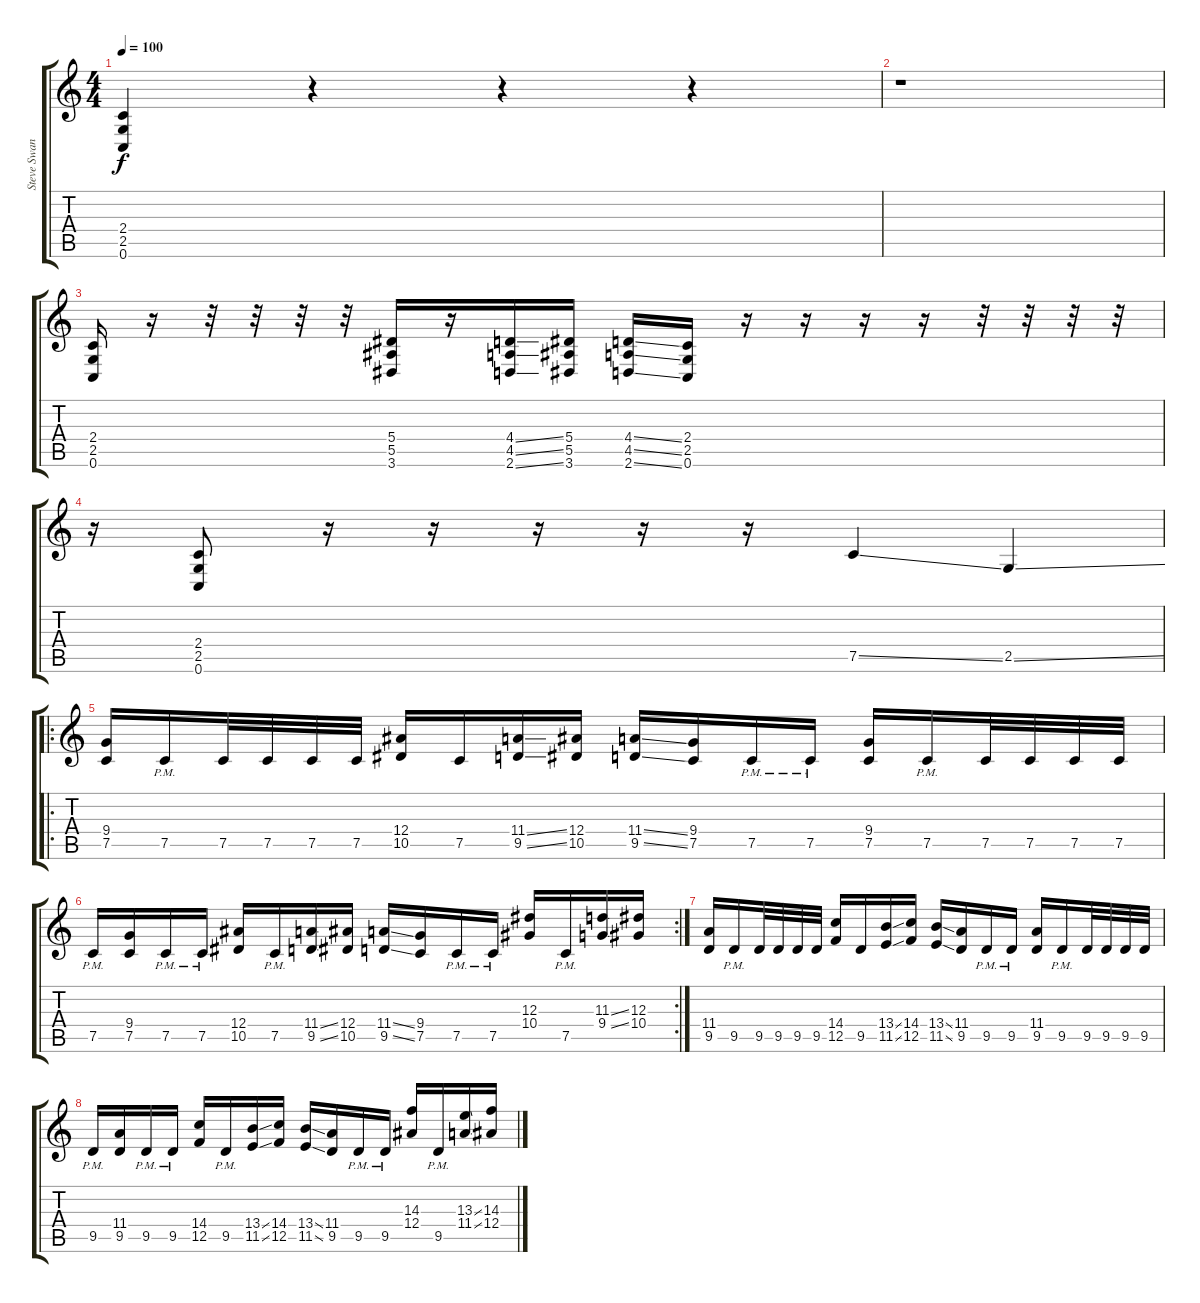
\track ("Steve Swanson" "Steve Swan") {instrument distortionguitar}
\staff {score tabs}
\tuning (C4 G3 Eb3 Bb2 F2 C2) {hide}
\ts (4 4)
\tempo 100
\clef g2
\ks c
(2.4 2.5 0.6).4{dy f} r.4 r.4 r.4 |
r.1 |
(2.4 2.5 0.6).16 r.16 r.32 r.32 r.32 r.32 (5.4 5.5 3.6).16 r.16 (4.4{ss} 4.5{ss} 2.6{ss}).16 (5.4 5.5 3.6).16 (4.4{ss} 4.5{ss} 2.6{ss}).16 (2.4 2.5 0.6).16 r.16 r.16 r.16 r.16 r.32 r.32 r.32 r.32 |
r.16 (2.4 2.5 0.6).8 r.16 r.16 r.16 r.16 r.16 7.5{ss}.4 2.5{ss}.4 |
\ro
(9.4 7.5).16 7.5{pm}.16 7.5.32 7.5.32 7.5.32 7.5.32 (12.4 10.5).16 7.5.16 (11.4{ss} 9.5{ss}).16 (12.4 10.5).16 (11.4{ss} 9.5{ss}).16 (9.4 7.5).16 7.5{pm}.16 7.5{pm}.16 (9.4 7.5).16 7.5{pm}.16 7.5.32 7.5.32 7.5.32 7.5.32 |
\rc 2
7.5{pm}.16 (9.4 7.5).16 7.5{pm}.16 7.5{pm}.16 (12.4 10.5).16 7.5{pm}.16 (11.4{ss} 9.5{ss}).16 (12.4 10.5).16 (11.4{ss} 9.5{ss}).16 (9.4 7.5).16 7.5{pm}.16 7.5{pm}.16 (12.3 10.4).16 7.5{pm}.16 (11.3{ss} 9.4{ss}).16 (12.3 10.4).16 |
(11.4 9.5).16 9.5{pm}.16 9.5.32 9.5.32 9.5.32 9.5.32 (14.4 12.5).16 9.5.16 (13.4{ss} 11.5{ss}).16 (14.4 12.5).16 (13.4{ss} 11.5{ss}).16 (11.4 9.5).16 9.5{pm}.16 9.5{pm}.16 (11.4 9.5).16 9.5{pm}.16 9.5.32 9.5.32 9.5.32 9.5.32 |
9.5{pm}.16 (11.4 9.5).16 9.5{pm}.16 9.5{pm}.16 (14.4 12.5).16 9.5{pm}.16 (13.4{ss} 11.5{ss}).16 (14.4 12.5).16 (13.4{ss} 11.5{ss}).16 (11.4 9.5).16 9.5{pm}.16 9.5{pm}.16 (14.3 12.4).16 9.5{pm}.16 (13.3{ss} 11.4{ss}).16 (14.3 12.4).16
